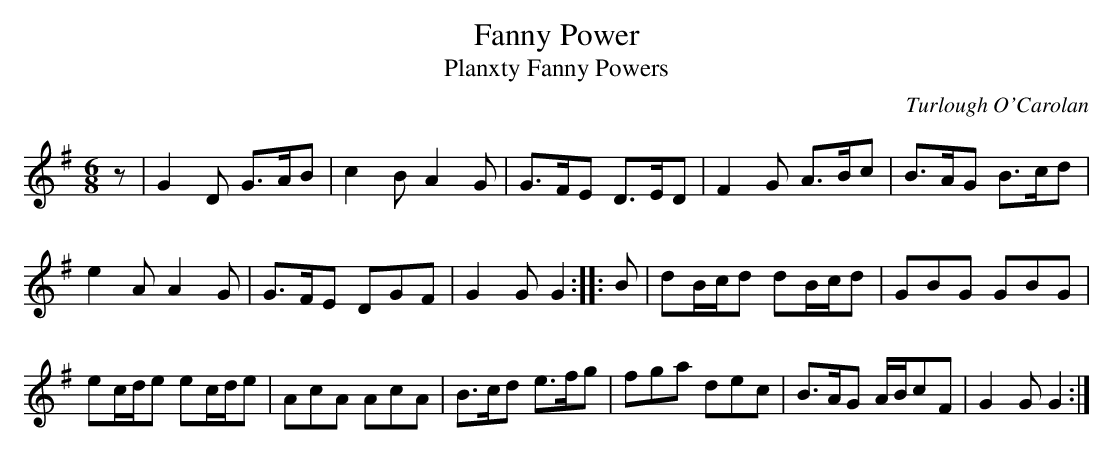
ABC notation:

X:1
T:Fanny Power
T:Planxty Fanny Powers
C:Turlough O'Carolan
M:6/8
L:1/8
K:G
z|G2 D G>AB|c2 B A2 G|G>FE D>ED|F2 G A>Bc|B>AG B>cd|
e2 A A2 G|G>FE DGF|G2 G G2::B|dB/c/d dB/c/d|GBG GBG|
ec/d/e ec/d/e|AcA AcA|B>cd e>fg|fga dec|B>AG A/B/cF|G2 G G2:|
